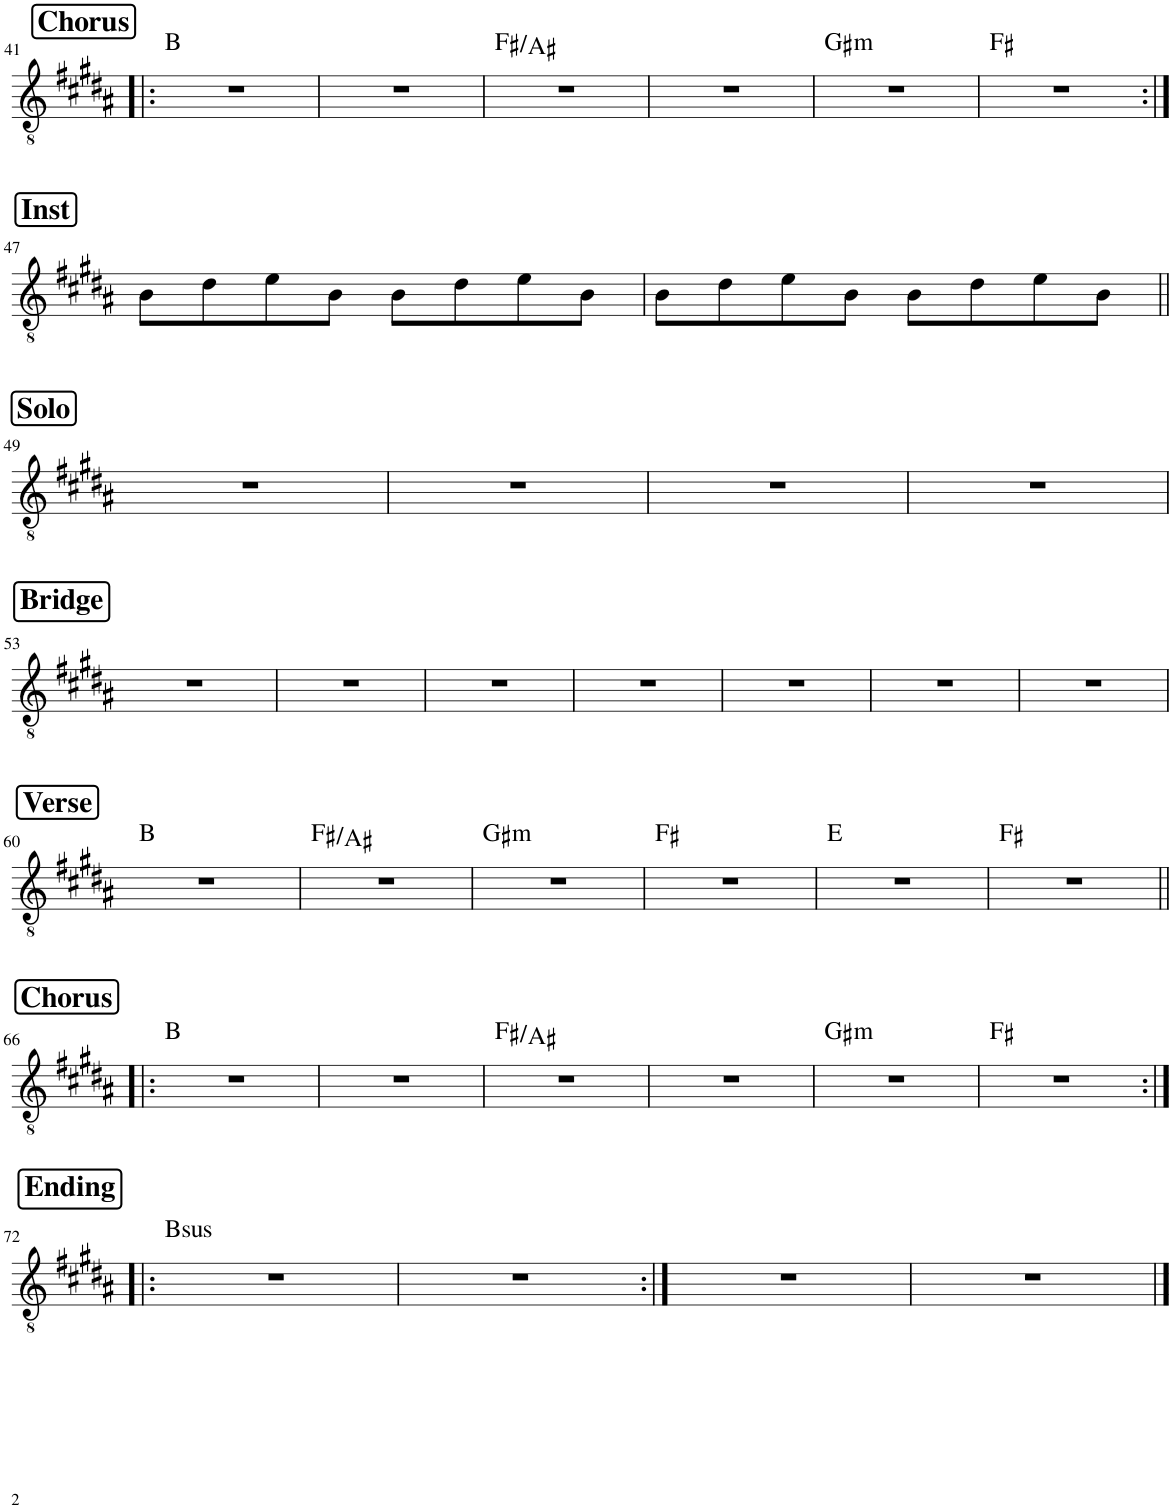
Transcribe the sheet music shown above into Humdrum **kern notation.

**kern	**harte
*part1	*part1
*staff1	*
*I"Classical Guitar	*
*I'Guit.	*
!!LO:PB:g=z
*clefGv2	*
*k[f#c#g#d#a#]	*
*M4/4	*
!!LO:REH:place=s1:a:B:cj:fs=14:t=Chorus
=41!|:	=41!|:
1r	B:maj
=42	=42
1r	.
=43	=43
1r	F#:maj/3
=44	=44
1r	.
=45	=45
!	!LO:H:kt=m
1r	G#:min
=46	=46
1r	F#:maj
!!LO:LB:g=z
!!LO:REH:place=s1:a:B:cj:fs=14:t=Inst
=47:|!	=47:|!
8B\L	.
8d#\	.
8e\	.
8B\J	.
8B\L	.
8d#\	.
8e\	.
8B\J	.
=48	=48
8B\L	.
8d#\	.
8e\	.
8B\J	.
8B\L	.
8d#\	.
8e\	.
8B\J	.
!!LO:LB:g=z
!!LO:REH:place=s1:a:B:cj:fs=14:t=Solo
=49||	=49||
1r	.
=50	=50
1r	.
=51	=51
1r	.
=52	=52
1r	.
!!LO:LB:g=z
!!LO:REH:place=s1:a:B:cj:fs=14:t=Bridge
=53	=53
1r	.
=54	=54
1r	.
=55	=55
1r	.
=56	=56
1r	.
=57	=57
1r	.
=58	=58
1r	.
=59	=59
1r	.
!!LO:LB:g=z
!!LO:REH:place=s1:a:B:cj:fs=14:t=Verse
=60	=60
1r	B:maj
=61	=61
1r	F#:maj/3
=62	=62
!	!LO:H:kt=m
1r	G#:min
=63	=63
1r	F#:maj
=64	=64
1r	E:maj
=65	=65
1r	F#:maj
!!LO:LB:g=z
!!LO:REH:place=s1:a:B:cj:fs=14:t=Chorus
=66!|:	=66!|:
1r	B:maj
=67	=67
1r	.
=68	=68
1r	F#:maj/3
=69	=69
1r	.
=70	=70
!	!LO:H:kt=m
1r	G#:min
=71	=71
1r	F#:maj
!!LO:LB:g=z
!!LO:REH:place=s1:a:B:cj:fs=14:t=Ending
=72:|!|:	=72:|!|:
!	!LO:H:kt=sus
1r	B:sus4
=73	=73
1r	.
=74:|!	=74:|!
1r	.
=75	=75
1r	.
==	==
*-	*-
